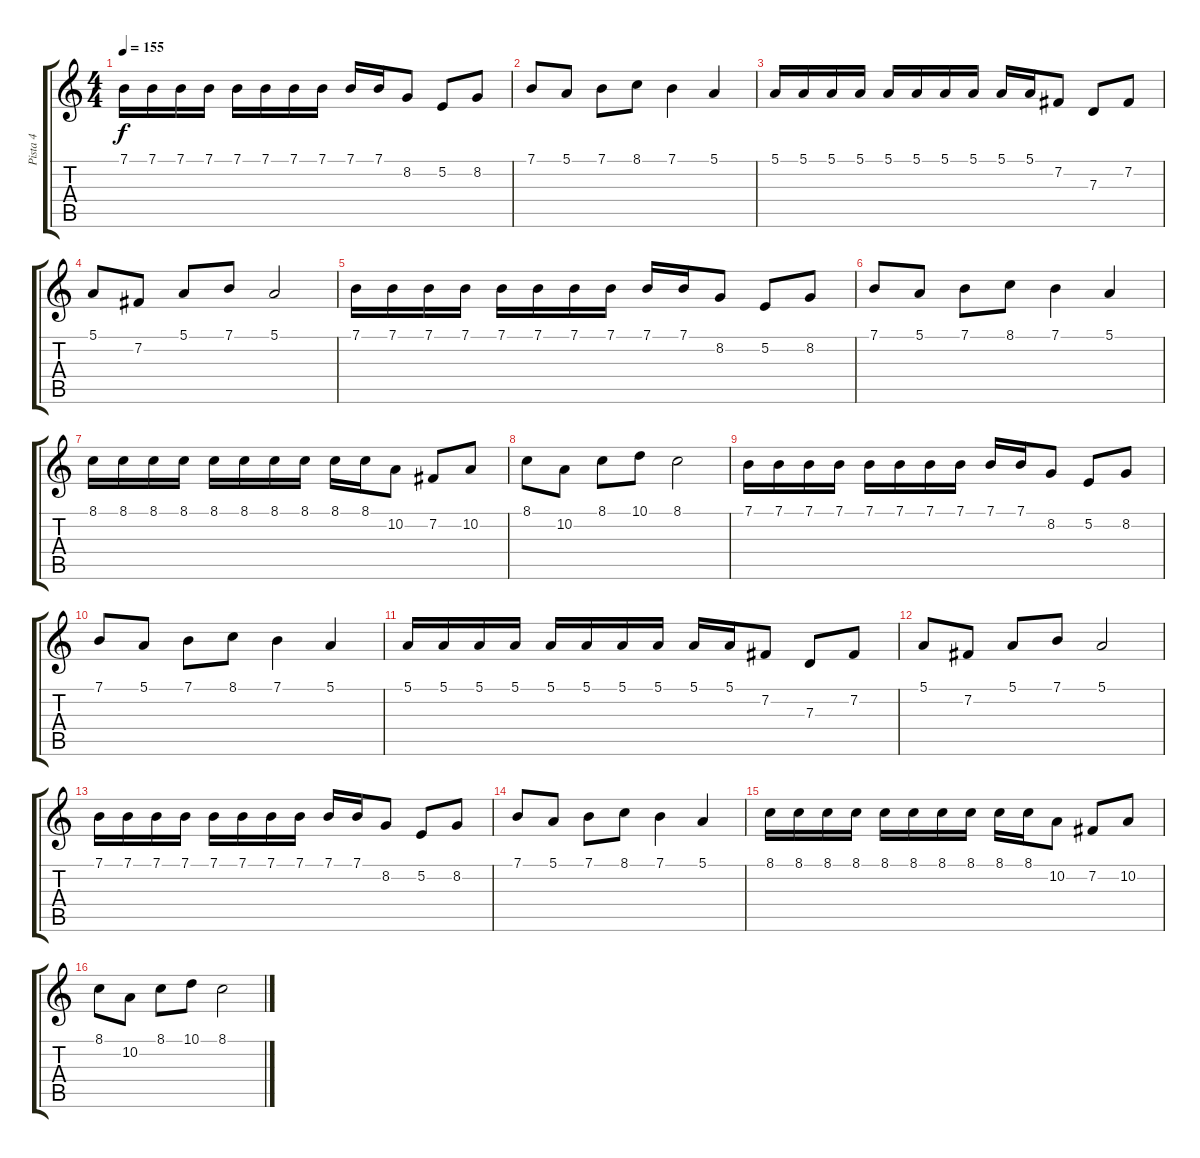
\track ("Pista 4" "Pista 4") {instrument violin}
\staff {score tabs}
\tuning (E4 B3 G3 D3 A2 E2) {hide}
\ts (4 4)
\tempo 155
\clef g2
\ks c
7.1.16{dy f} 7.1.16 7.1.16 7.1.16 7.1.16 7.1.16 7.1.16 7.1.16 7.1.16 7.1.16 8.2.8 5.2.8 8.2.8 |
7.1.8 5.1.8 7.1.8 8.1.8 7.1.4 5.1.4 |
5.1.16 5.1.16 5.1.16 5.1.16 5.1.16 5.1.16 5.1.16 5.1.16 5.1.16 5.1.16 7.2.8 7.3.8 7.2.8 |
5.1.8 7.2.8 5.1.8 7.1.8 5.1.2 |
7.1.16 7.1.16 7.1.16 7.1.16 7.1.16 7.1.16 7.1.16 7.1.16 7.1.16 7.1.16 8.2.8 5.2.8 8.2.8 |
7.1.8 5.1.8 7.1.8 8.1.8 7.1.4 5.1.4 |
8.1.16 8.1.16 8.1.16 8.1.16 8.1.16 8.1.16 8.1.16 8.1.16 8.1.16 8.1.16 10.2.8 7.2.8 10.2.8 |
8.1.8 10.2.8 8.1.8 10.1.8 8.1.2 |
7.1.16 7.1.16 7.1.16 7.1.16 7.1.16 7.1.16 7.1.16 7.1.16 7.1.16 7.1.16 8.2.8 5.2.8 8.2.8 |
7.1.8 5.1.8 7.1.8 8.1.8 7.1.4 5.1.4 |
5.1.16 5.1.16 5.1.16 5.1.16 5.1.16 5.1.16 5.1.16 5.1.16 5.1.16 5.1.16 7.2.8 7.3.8 7.2.8 |
5.1.8 7.2.8 5.1.8 7.1.8 5.1.2 |
7.1.16 7.1.16 7.1.16 7.1.16 7.1.16 7.1.16 7.1.16 7.1.16 7.1.16 7.1.16 8.2.8 5.2.8 8.2.8 |
7.1.8 5.1.8 7.1.8 8.1.8 7.1.4 5.1.4 |
8.1.16 8.1.16 8.1.16 8.1.16 8.1.16 8.1.16 8.1.16 8.1.16 8.1.16 8.1.16 10.2.8 7.2.8 10.2.8 |
8.1.8 10.2.8 8.1.8 10.1.8 8.1.2
